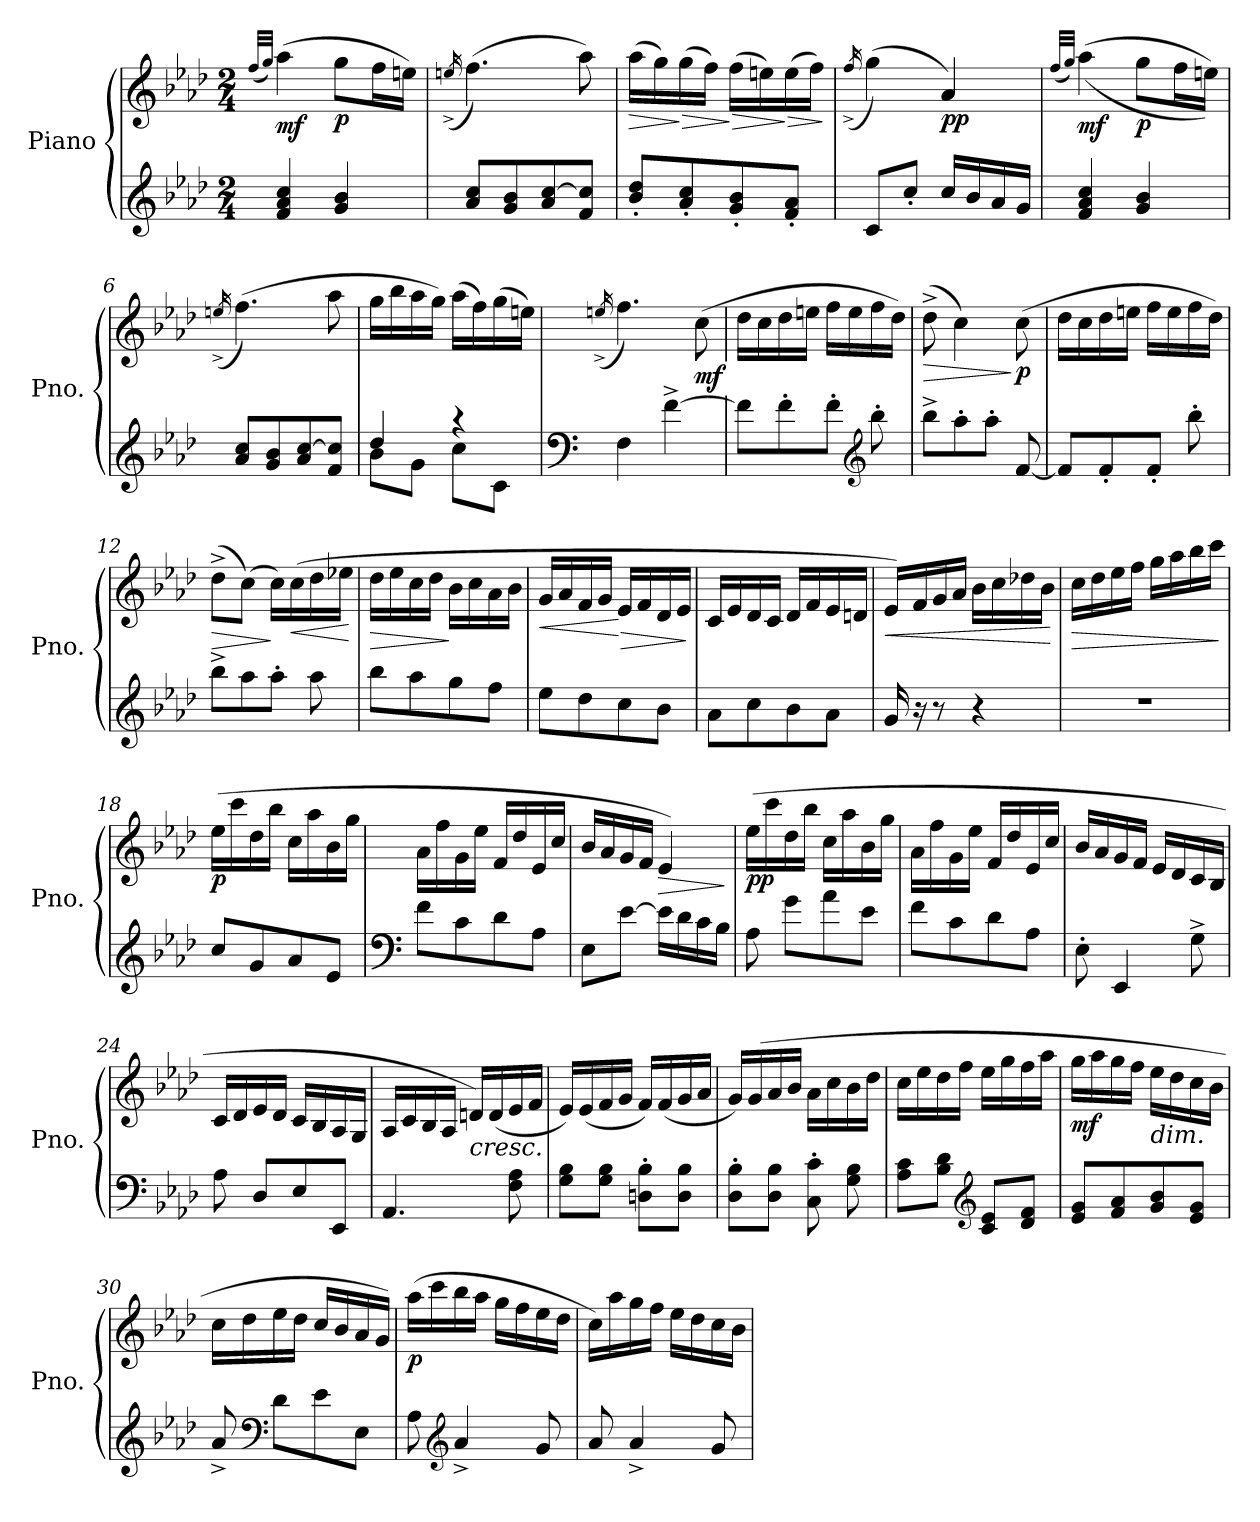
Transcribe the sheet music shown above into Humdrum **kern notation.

**kern	**kern	**dynam
*part1	*part1	*part1
*staff2	*staff1	*staff1/2
*I"Piano	*	*
*I'Pno.	*	*
*clefG2	*clefG2	*
*k[b-e-a-d-]	*k[b-e-a-d-]	*
*M2/4	*M2/4	*
*MM84	*MM84	*
=1	=1	=1
.	(<32qff/LLL	.
.	32qgg/JJJ)	.
!	!	!LO:DY:b
4f/ 4a-/ 4cc/	(>4aa-\	mf
!	!	!LO:DY:b
4g/ 4b-/	8gg\L	p
.	16ff\L	.
.	16een\JJ)	.
=2	=2	=2
.	(<16qeen^/	.
8a-/ 8cc/L	(>4.ff\)	.
8g/ 8b-/	.	.
8a-/ [8cc/	.	.
8f/ 8cc/]J	8aa-\)	.
=3	=3	=3
!	!	!LO:HP:b
8b-/' 8dd-/'L	(>16aa-\LL	>
.	16gg\)	.
!	!	!LO:HP:n=1:b
8a-/' 8cc/'	(>16gg\	] >
.	16ff\JJ)	.
!	!	!LO:HP:n=1:b
8g/' 8b-/'	(>16ff\LL	] >
.	16een\)	.
!	!	!LO:HP:n=1:b
8f/' 8a-/'J	(>16ee\	] >
.	16ff\JJ)	.
.	.	]
=4	=4	=4
.	(<16qff^/	.
8c/L	(>4gg\)	.
8cc'/J	.	.
!	!	!LO:DY:b
16cc/LL	4a-/)	pp
16b-/	.	.
16a-/	.	.
16g/JJ	.	.
=5	=5	=5
.	(<32qff/LLL	.
.	32qgg/JJJ)	.
!	!	!LO:DY:b
4f/ 4a-/ 4cc/	(>(>4aa-\	mf
!	!	!LO:DY:b
4g/ 4b-/	8gg\L	p
.	16ff\L	.
.	16een\JJ))	.
=6	=6	=6
.	(<16qeen^/	.
8a-/ 8cc/L	(>4.ff\)	.
8g/ 8b-/	.	.
8a-/ [8cc/	.	.
8f/ 8cc/]J	8aa-\	.
!!LO:LB:g=z
=7	=7	=7
*^	*	*
4dd-/	8b-\L	16gg\LL	.
.	.	16bb-\	.
.	8g\J	16aa-\	.
.	.	16gg\JJ)	.
4r	8cc\L	(>16aa-\LL	.
.	.	16ff\)	.
.	8c\J	(>16gg\	.
.	.	16een\JJ)	.
*v	*v	*	*
=8	=8	=8
*clefF4	*	*
.	(<16qeen^/	.
4F\	4.ff\)	.
[4f^\	.	.
!	!	!LO:DY:b
.	(>8cc\	mf
=9	=9	=9
8f\L]	16dd-\LL	.
.	16cc\	.
8f'\	16dd-\	.
.	16een\JJ	.
8f'\J	16ff\LL	.
.	16ee\	.
*clefG2	*	*
8bb-'\	16ff\	.
.	16dd-\JJ)	.
=10	=10	=10
!	!	!LO:HP:b
8bb-^\L	(>8dd-^\	>
8aa-'\	4cc\)	.
8aa-'\J	.	.
!	!	!LO:DY:n=1:b
[8f/	(>8cc\	] p
=11	=11	=11
8f/L]	16dd-\LL	.
.	16cc\	.
8f'/	16dd-\	.
.	16een\JJ	.
8f'/J	16ff\LL	.
.	16ee\	.
8bb-'\	16ff\	.
.	16dd-\JJ)	.
=12	=12	=12
!	!	!LO:HP:b
8bb-^\L	(>8dd-^\L	>
8aa-\	(>8cc\J)	.
8aa-'\J	16cc\LL)	]
!	!	!LO:HP:b
.	(>16cc\	<
8aa-\	16dd-\	.
.	16ee-X\JJ	.
.	.	[
!!LO:LB:g=z
=13	=13	=13
!	!	!LO:HP:b
8bb-\L	16dd-\LL	>
.	16ee-\	.
8aa-\	16cc\	.
.	16dd-\JJ	.
8gg\	16b-\LL	]
.	16cc\	.
8ff\J	16a-\	.
.	16b-\JJ	.
=14	=14	=14
!	!	!LO:HP:b
8ee-\L	16g/LL	<
.	16a-/	.
8dd-\	16f/	.
.	16g/JJ	.
!	!	!LO:HP:n=1:b
8cc\	16e-/LL	[ >
.	16f/	.
8b-\J	16d-/	.
.	16e-/JJ	.
.	.	]
=15	=15	=15
8a-\L	16c/LL	.
.	16e-/	.
8cc\	16d-/	.
.	16c/JJ	.
8b-\	16d-/LL	.
.	16f/	.
8a-\J	16e-/	.
.	16dn/JJ	.
=16	=16	=16
!	!	!LO:HP:b
16g/	16e-/LL)	<
16r	16f/	.
8r	16g/	.
.	16a-/JJ	.
4r	16b-\LL	.
.	16cc\	.
.	16dd-X\	.
.	16b-\JJ	.
.	.	[
=17	=17	=17
!	!	!LO:HP:b
2r	16cc\LL	>
.	16dd-\	.
.	16ee-\	.
.	16ff\JJ	.
.	16gg\LL	.
.	16aa-\	.
.	16bb-\	.
.	16ccc\JJ	.
.	.	]
!!LO:LB:g=z
=18	=18	=18
!	!	!LO:DY:b
8cc/L	(>16ee-\LL	p
.	16ccc\	.
8g/	16dd-\	.
.	16bb-\JJ	.
8a-/	16cc\LL	.
.	16aa-\	.
8e-/J	16b-\	.
.	16gg\JJ	.
=19	=19	=19
*clefF4	*	*
8f\L	16a-\LL	.
.	16ff\	.
8c\	16g\	.
.	16ee-\JJ	.
8d-\	16f/LL	.
.	16dd-/	.
8A-\J	16e-/	.
.	16cc/JJ	.
=20	=20	=20
8E-\L	16b-/LL	.
.	16a-/	.
[8e-\J	16g/	.
.	16f/JJ	.
!	!	!LO:HP:b
16e-\LL]	4e-/)	>
16d-\	.	.
16c\	.	.
16B-\JJ	.	.
.	.	]
=21	=21	=21
!	!	!LO:DY:b
8A-\	(>16ee-\LL	pp
.	16ccc\	.
8g\L	16dd-\	.
.	16bb-\JJ	.
8a-\	16cc\LL	.
.	16aa-\	.
8e-\J	16b-\	.
.	16gg\JJ	.
=22	=22	=22
8f\L	16a-\LL	.
.	16ff\	.
8c\	16g\	.
.	16ee-\JJ	.
8d-\	16f/LL	.
.	16dd-/	.
8A-\J	16e-/	.
.	16cc/JJ	.
=23	=23	=23
8E-'\	16b-/LL	.
.	16a-/	.
4EE-/	16g/	.
.	16f/JJ	.
.	16e-/LL	.
.	16d-/	.
8G^\	16c/	.
.	16B-/JJ	.
!!LO:LB:g=z
=24	=24	=24
8A-\	16c/LL	.
.	16d-/	.
8D-/L	16e-/	.
.	16d-/JJ	.
8E-/	16c/LL	.
.	16B-/	.
8EE-/J	16A-/	.
.	16G/JJ	.
=25	=25	=25
4.AA-/	16A-/LL	.
.	16c/	.
.	16B-/	.
.	16A-/JJ	.
!	!LO:TX:b:i:t=cresc.	!
.	16dn/LL)	.
.	(>16d/	.
8F\ 8A-\	16e-/	.
.	16f/JJ	.
=26	=26	=26
8G\ 8B-\L	16e-/LL)	.
.	(>16e-/	.
8G\ 8B-\J	16f/	.
.	16g/JJ	.
8Dn\' 8B-\'L	16f/LL)	.
.	(>16f/	.
8D\ 8B-\J	16g/	.
.	16a-/JJ	.
=27	=27	=27
8D-\' 8B-\'L	16g/LL)	.
.	(>16g/	.
8D-\ 8B-\J	16a-/	.
.	16b-/JJ	.
8C\' 8c\'	16a-\LL	.
.	16cc\	.
8G\ 8B-\	16b-\	.
.	16dd-\JJ	.
=28	=28	=28
8A-\ 8c\L	16cc\LL	.
.	16ee-\	.
8B-\ 8d-\J	16dd-\	.
.	16ff\JJ	.
*clefG2	*	*
8c/ 8e-/L	16ee-\LL	.
.	16gg\	.
8d-/ 8f/J	16ff\	.
.	16aa-\JJ	.
!!LO:PB:g=z
=29	=29	=29
!	!	!LO:DY:b
8e-/ 8g/L	16gg\LL	mf
.	16aa-\	.
8f/ 8a-/	16gg\	.
.	16ff\JJ	.
!	!LO:TX:b:i:t=dim.	!
8g/ 8b-/	16ee-\LL	.
.	16dd-\	.
8e-/ 8g/J	16cc\	.
.	16b-\JJ	.
=30	=30	=30
8a-^/	16cc\LL	.
.	16dd-\	.
*clefF4	*	*
8d-\L	16ee-\	.
.	16dd-\JJ	.
8e-\	16cc/LL	.
.	16b-/	.
8E-\J	16a-/	.
.	16g/JJ)	.
=31	=31	=31
!	!	!LO:DY:b
8A-\	(>16aa-\LL	p
.	16ccc\	.
*clefG2	*	*
4a-^/	16bb-\	.
.	16aa-\JJ	.
.	16gg\LL	.
.	16ff\	.
8g/	16ee-\	.
.	16dd-\JJ	.
=32	=32	=32
8a-/	16cc\LL)	.
.	16aa-\	.
4a-^/	16gg\	.
.	16ff\JJ	.
.	16ee-\LL	.
.	16dd-\	.
8g/	16cc\	.
.	16b-\JJ	.
=	=	=
*-	*-	*-
